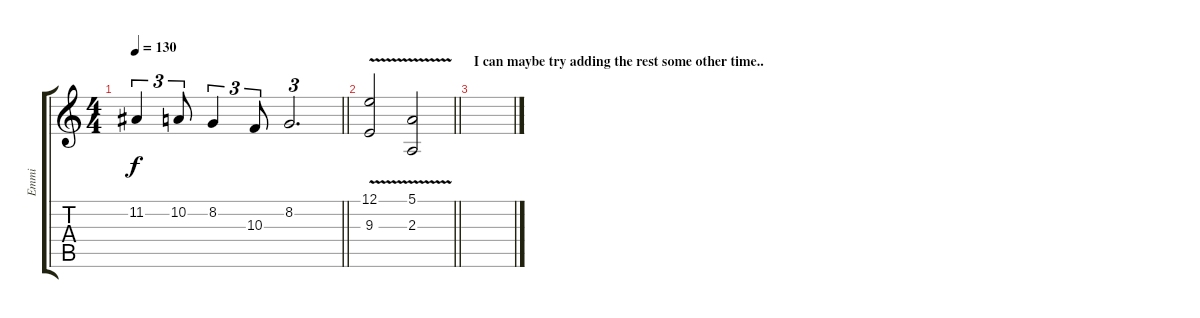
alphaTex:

\track ("Emmi" "Emmi") {instrument stringensemble1}
\staff {score tabs}
\tuning (E4 B3 G3 D3 A2 E2) {hide}
\ts (4 4)
\tempo 130
\clef g2
\barLineRight lightlight
\ks c
11.2.4{tu (3 2) dy f} 10.2.8{tu (3 2)} 8.2.4{tu (3 2)} 10.3.8{tu (3 2)} 8.2.2{d tu (3 2)} |
\section ("" "")
\barLineRight lightlight
(12.1{v} 9.3{v}).2{volume 9 instrument choiraahs} (5.1{v} 2.3{v}).2 |
\section ("" "I can maybe try adding the rest some other time..")
